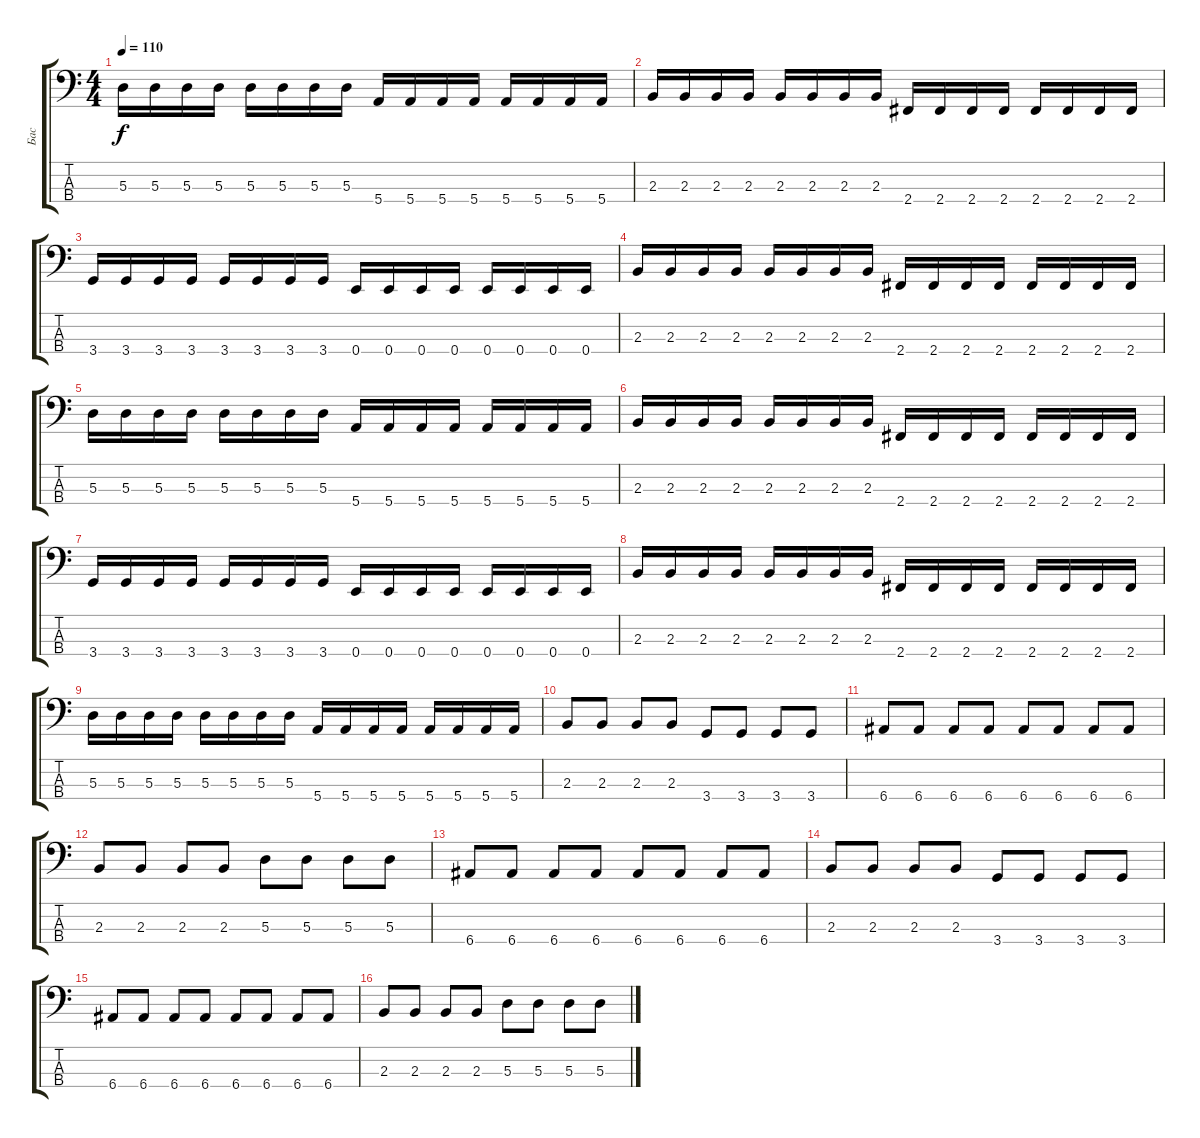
\track ("Бас" "Бас") {instrument electricbasspick}
\staff {score tabs}
\tuning (G2 D2 A1 E1) {hide}
\ts (4 4)
\tempo 110
\clef f4
\ks c
5.3.16{dy f} 5.3.16 5.3.16 5.3.16 5.3.16 5.3.16 5.3.16 5.3.16 5.4.16 5.4.16 5.4.16 5.4.16 5.4.16 5.4.16 5.4.16 5.4.16 |
2.3.16 2.3.16 2.3.16 2.3.16 2.3.16 2.3.16 2.3.16 2.3.16 2.4.16 2.4.16 2.4.16 2.4.16 2.4.16 2.4.16 2.4.16 2.4.16 |
3.4.16 3.4.16 3.4.16 3.4.16 3.4.16 3.4.16 3.4.16 3.4.16 0.4.16 0.4.16 0.4.16 0.4.16 0.4.16 0.4.16 0.4.16 0.4.16 |
2.3.16 2.3.16 2.3.16 2.3.16 2.3.16 2.3.16 2.3.16 2.3.16 2.4.16 2.4.16 2.4.16 2.4.16 2.4.16 2.4.16 2.4.16 2.4.16 |
5.3.16 5.3.16 5.3.16 5.3.16 5.3.16 5.3.16 5.3.16 5.3.16 5.4.16 5.4.16 5.4.16 5.4.16 5.4.16 5.4.16 5.4.16 5.4.16 |
2.3.16 2.3.16 2.3.16 2.3.16 2.3.16 2.3.16 2.3.16 2.3.16 2.4.16 2.4.16 2.4.16 2.4.16 2.4.16 2.4.16 2.4.16 2.4.16 |
3.4.16 3.4.16 3.4.16 3.4.16 3.4.16 3.4.16 3.4.16 3.4.16 0.4.16 0.4.16 0.4.16 0.4.16 0.4.16 0.4.16 0.4.16 0.4.16 |
2.3.16 2.3.16 2.3.16 2.3.16 2.3.16 2.3.16 2.3.16 2.3.16 2.4.16 2.4.16 2.4.16 2.4.16 2.4.16 2.4.16 2.4.16 2.4.16 |
5.3.16 5.3.16 5.3.16 5.3.16 5.3.16 5.3.16 5.3.16 5.3.16 5.4.16 5.4.16 5.4.16 5.4.16 5.4.16 5.4.16 5.4.16 5.4.16 |
2.3.8 2.3.8 2.3.8 2.3.8 3.4.8 3.4.8 3.4.8 3.4.8 |
6.4.8 6.4.8 6.4.8 6.4.8 6.4.8 6.4.8 6.4.8 6.4.8 |
2.3.8 2.3.8 2.3.8 2.3.8 5.3.8 5.3.8 5.3.8 5.3.8 |
6.4.8 6.4.8 6.4.8 6.4.8 6.4.8 6.4.8 6.4.8 6.4.8 |
2.3.8 2.3.8 2.3.8 2.3.8 3.4.8 3.4.8 3.4.8 3.4.8 |
6.4.8 6.4.8 6.4.8 6.4.8 6.4.8 6.4.8 6.4.8 6.4.8 |
2.3.8 2.3.8 2.3.8 2.3.8 5.3.8 5.3.8 5.3.8 5.3.8
